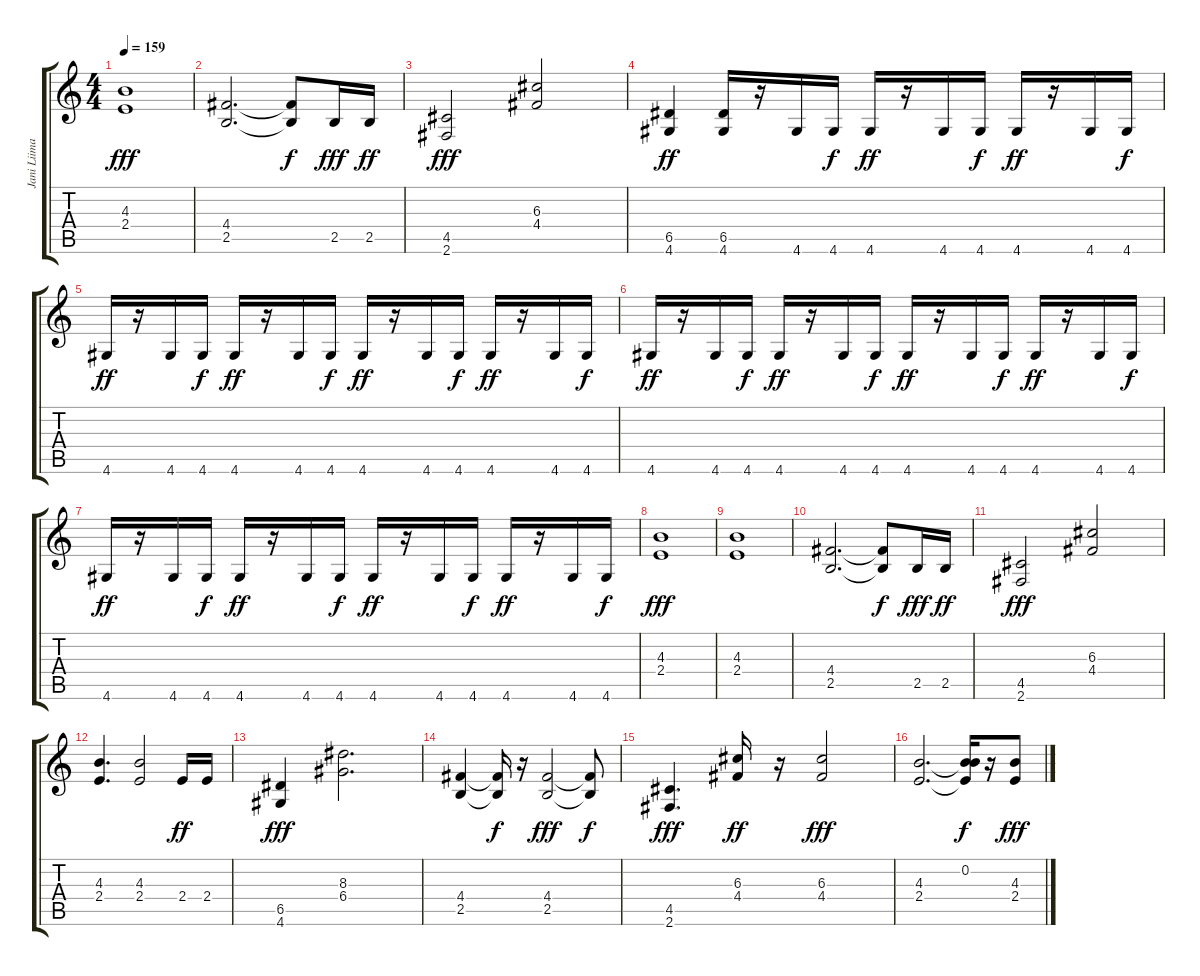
\track ("Jani Liimatainen" "Jani Liima") {instrument overdrivenguitar}
\staff {score tabs}
\tuning (E4 B3 G3 D3 A2 E2) {hide}
\ts (4 4)
\tempo 159
\clef g2
\ks c
(4.3 2.4).1{dy fff} |
(4.4 2.5).2{d} (4.4{t} 2.5{t}).8{dy f} 2.5.16{dy fff} 2.5.16{dy ff} |
(4.5 2.6).2{dy fff} (6.3 4.4).2 |
(6.5 4.6).4{dy ff} (6.5 4.6).16 r.16 4.6.16 4.6.16{dy f} 4.6.16{dy ff} r.16 4.6.16 4.6.16{dy f} 4.6.16{dy ff} r.16 4.6.16 4.6.16{dy f} |
4.6.16{dy ff} r.16 4.6.16 4.6.16{dy f} 4.6.16{dy ff} r.16 4.6.16 4.6.16{dy f} 4.6.16{dy ff} r.16 4.6.16 4.6.16{dy f} 4.6.16{dy ff} r.16 4.6.16 4.6.16{dy f} |
4.6.16{dy ff} r.16 4.6.16 4.6.16{dy f} 4.6.16{dy ff} r.16 4.6.16 4.6.16{dy f} 4.6.16{dy ff} r.16 4.6.16 4.6.16{dy f} 4.6.16{dy ff} r.16 4.6.16 4.6.16{dy f} |
4.6.16{dy ff} r.16 4.6.16 4.6.16{dy f} 4.6.16{dy ff} r.16 4.6.16 4.6.16{dy f} 4.6.16{dy ff} r.16 4.6.16 4.6.16{dy f} 4.6.16{dy ff} r.16 4.6.16 4.6.16{dy f} |
(4.3 2.4).1{dy fff} |
(4.3 2.4).1 |
(4.4 2.5).2{d} (4.4{t} 2.5{t}).8{dy f} 2.5.16{dy fff} 2.5.16{dy ff} |
(4.5 2.6).2{dy fff} (6.3 4.4).2 |
(4.3 2.4).4{d} (4.3 2.4).2 2.4.16{dy ff} 2.4.16 |
(6.5 4.6).4{dy fff} (8.3 6.4).2{d} |
(4.4 2.5).4 (4.4{t} 2.5{t}).16{dy f} r.16 (4.4 2.5).2{dy fff} (4.4{t} 2.5{t}).8{dy f} |
(4.5 2.6).4{d dy fff} (6.3 4.4).16{dy ff} r.16 (6.3 4.4).2{dy fff} |
(4.3 2.4).2{d} (0.2 4.3{t} 2.4{t}).16{dy f} r.16 (4.3 2.4).8{dy fff}
